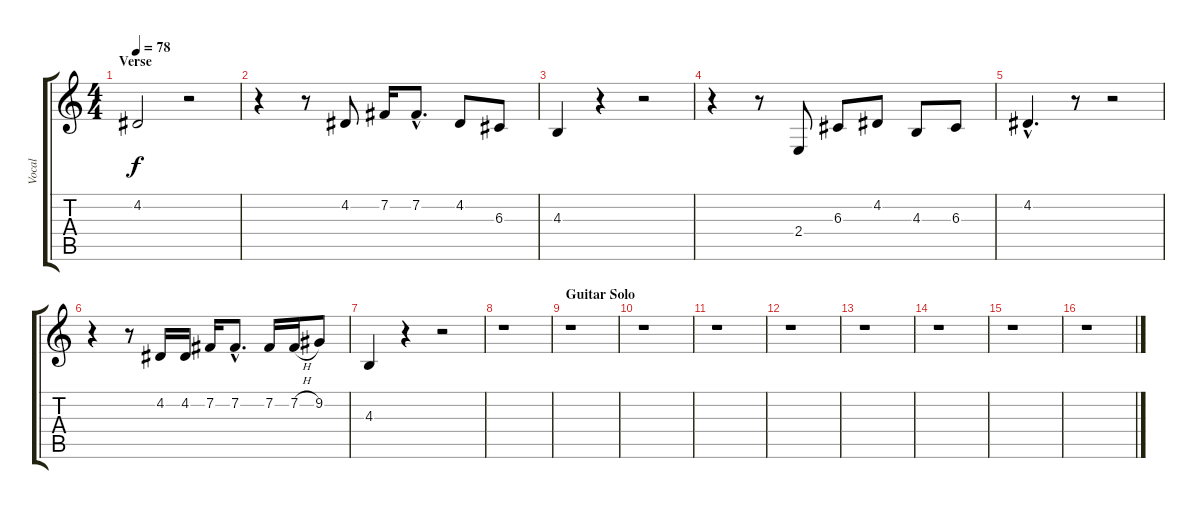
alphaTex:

\track ("Vocal" "Vocal") {instrument flute}
\staff {score tabs}
\tuning (E4 B3 G3 D3 A2 E2) {hide}
\ts (4 4)
\section ("" "Verse")
\tempo 78
\clef g2
\ks c
4.2.2{dy f} r.2 |
r.4 r.8 4.2.8 7.2.16 7.2{hac}.8{d} 4.2.8 6.3.8 |
4.3.4 r.4 r.2 |
r.4 r.8 2.4.8 6.3.8 4.2.8 4.3.8 6.3.8 |
4.2{hac}.4{d} r.8 r.2 |
r.4 r.8 4.2.16 4.2.16 7.2.16 7.2{hac}.8{d} 7.2.16 7.2{h}.16 9.2.8 |
4.3.4 r.4 r.2 |
r.1 |
\section ("" "Guitar Solo")
r.1 |
r.1 |
r.1 |
r.1 |
r.1 |
r.1 |
r.1 |
r.1
